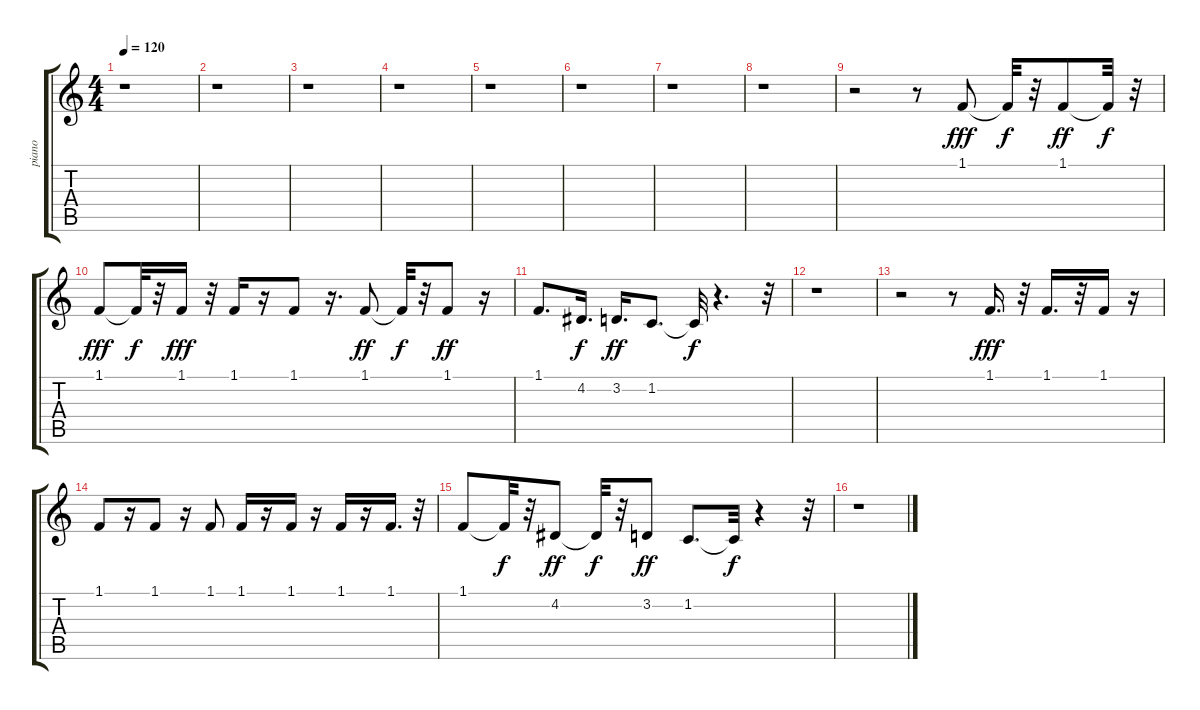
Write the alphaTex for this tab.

\track ("piano" "piano") {instrument lead8bassandlead}
\staff {score tabs}
\tuning (E4 B3 G3 D3 A2 E2) {hide}
\ts (4 4)
\tempo 120
\clef g2
\ks c
r.1{dy fff instrument lead8bassandlead} |
r.1 |
r.1 |
r.1 |
r.1 |
r.1 |
r.1 |
r.1 |
r.2 r.8 1.1.8 1.1{t}.32{dy f} r.32 1.1.8{dy ff} 1.1{t}.32{dy f} r.32 |
1.1.8{dy fff} 1.1{t}.32{dy f} r.32 1.1.16{dy fff} r.32 1.1.16 r.16 1.1.8 r.16{d} 1.1.8{dy ff} 1.1{t}.32{dy f} r.32 1.1.8{dy ff} r.16 |
1.1.8{d} 4.2.16{d dy f} 3.2.16{d dy ff} 1.2.8{d} 1.2{t}.32{dy f} r.4{d} r.32 |
r.1 |
r.2 r.8 1.1.16{d dy fff} r.32 1.1.16{d} r.32 1.1.16 r.16 |
1.1.8 r.16 1.1.8 r.16 1.1.8 1.1.16 r.16 1.1.16 r.16 1.1.16 r.16 1.1.16{d} r.32 |
1.1.8 1.1{t}.32{dy f} r.32 4.2.8{dy ff} 4.2{t}.32{dy f} r.32 3.2.8{dy ff} 1.2.8{d} 1.2{t}.32{dy f} r.4 r.32 |
r.1
